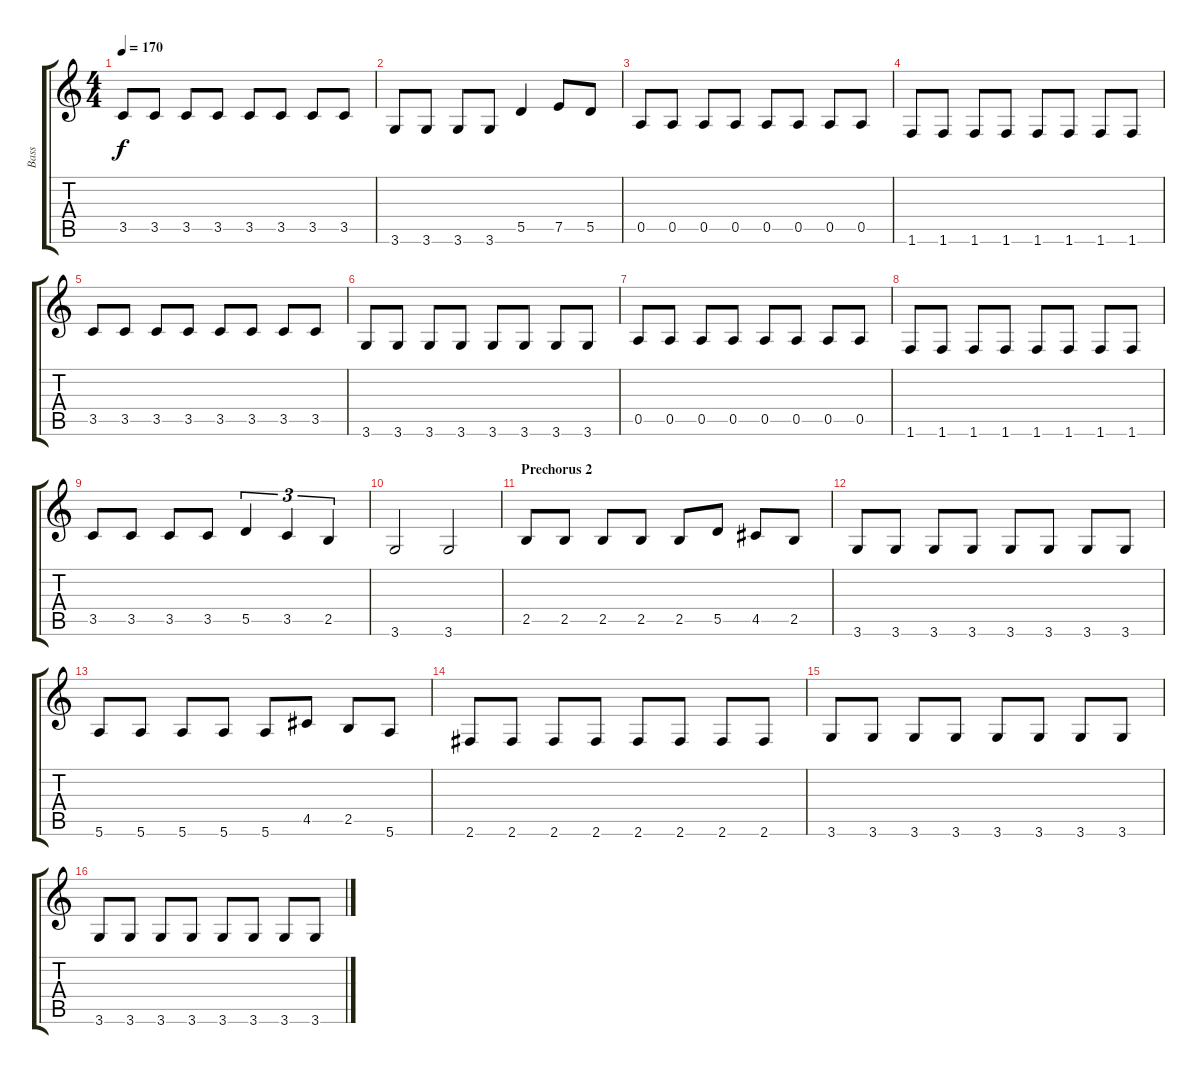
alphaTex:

\track ("Bass" "Bass") {instrument electricbassfinger}
\staff {score tabs}
\tuning (E4 B3 G3 D3 A2 E2) {hide}
\ts (4 4)
\tempo 170
\clef g2
\ks c
3.5.8{dy f} 3.5.8 3.5.8 3.5.8 3.5.8 3.5.8 3.5.8 3.5.8 |
3.6.8 3.6.8 3.6.8 3.6.8 5.5.4 7.5.8 5.5.8 |
0.5.8 0.5.8 0.5.8 0.5.8 0.5.8 0.5.8 0.5.8 0.5.8 |
1.6.8 1.6.8 1.6.8 1.6.8 1.6.8 1.6.8 1.6.8 1.6.8 |
3.5.8 3.5.8 3.5.8 3.5.8 3.5.8 3.5.8 3.5.8 3.5.8 |
3.6.8 3.6.8 3.6.8 3.6.8 3.6.8 3.6.8 3.6.8 3.6.8 |
0.5.8 0.5.8 0.5.8 0.5.8 0.5.8 0.5.8 0.5.8 0.5.8 |
1.6.8 1.6.8 1.6.8 1.6.8 1.6.8 1.6.8 1.6.8 1.6.8 |
3.5.8 3.5.8 3.5.8 3.5.8 5.5.4{tu (3 2)} 3.5.4{tu (3 2)} 2.5.4{tu (3 2)} |
3.6.2 3.6.2 |
\section ("" "Prechorus 2")
2.5.8 2.5.8 2.5.8 2.5.8 2.5.8 5.5.8 4.5.8 2.5.8 |
3.6.8 3.6.8 3.6.8 3.6.8 3.6.8 3.6.8 3.6.8 3.6.8 |
5.6.8 5.6.8 5.6.8 5.6.8 5.6.8 4.5.8 2.5.8 5.6.8 |
2.6.8 2.6.8 2.6.8 2.6.8 2.6.8 2.6.8 2.6.8 2.6.8 |
3.6.8 3.6.8 3.6.8 3.6.8 3.6.8 3.6.8 3.6.8 3.6.8 |
3.6.8 3.6.8 3.6.8 3.6.8 3.6.8 3.6.8 3.6.8 3.6.8
